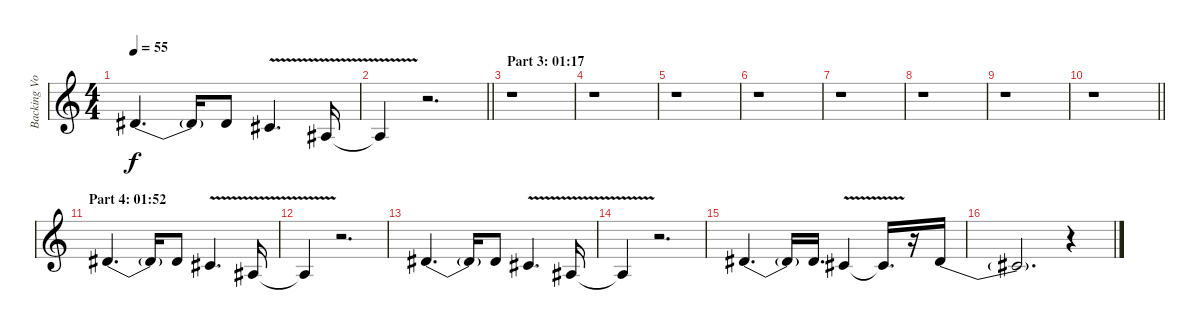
\track ("Backing Vocals 1" "Backing Vo") {instrument sopranosax}
\staff {score}
\tuning (Eb4 Bb3 Gb3 Db3 Ab2 Eb2) {hide}
\ts (4 4)
\tempo 55
\clef g2
\ks c
14.4{be (bendrelease 0 0 15 4 45 4 60 0)}.4{d dy f} 14.4{t}.16 14.4.8 12.4{v}.4{d} 14.5{v}.16 |
\barLineRight lightlight
14.5{t}.4 r.2{d} |
\section ("" "Part 3: 01:17")
r.1 |
r.1 |
r.1 |
r.1 |
r.1 |
r.1 |
r.1 |
\barLineRight lightlight
r.1 |
\section ("" "Part 4: 01:52")
14.4{be (bendrelease 0 0 15 4 45 4 60 0)}.4{d} 14.4{t}.16 14.4.8 12.4{v}.4{d} 14.5{v}.16 |
14.5{t}.4 r.2{d} |
14.4{be (bendrelease 0 0 15 4 45 4 60 0)}.4{d} 14.4{t}.16 14.4.8 12.4{v}.4{d} 14.5{v}.16 |
14.5{t}.4 r.2{d} |
14.4{be (bendrelease 0 0 15 4 45 4 60 0)}.4{d} 14.4{t}.16 14.4.16{d} 12.4{v}.4 12.4{t}.16{d} r.16 12.4{be (custom 0 4 5 8 10 4 30 4 45 0 60 0)}.16 |
12.4{t}.2{d} r.4
